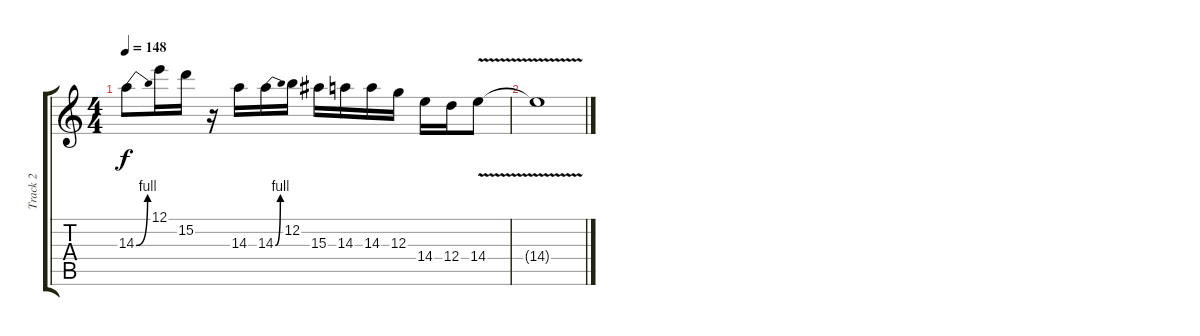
\track ("Track 2" "Track 2") {instrument distortionguitar}
\staff {score tabs}
\tuning (E4 B3 G3 D3 A2 E2) {hide}
\ts (4 4)
\tempo 148
\clef g2
\ks c
14.3{be (bend 0 0 60 4)}.8{dy f} 12.1.16 15.2.16 r.16 14.3.16 14.3{be (bend 0 0 60 4)}.16 12.2.16 15.3.16 14.3.16 14.3.16 12.3.16 14.4.16 12.4.16 14.4{v}.8 |
14.4{t}.1
